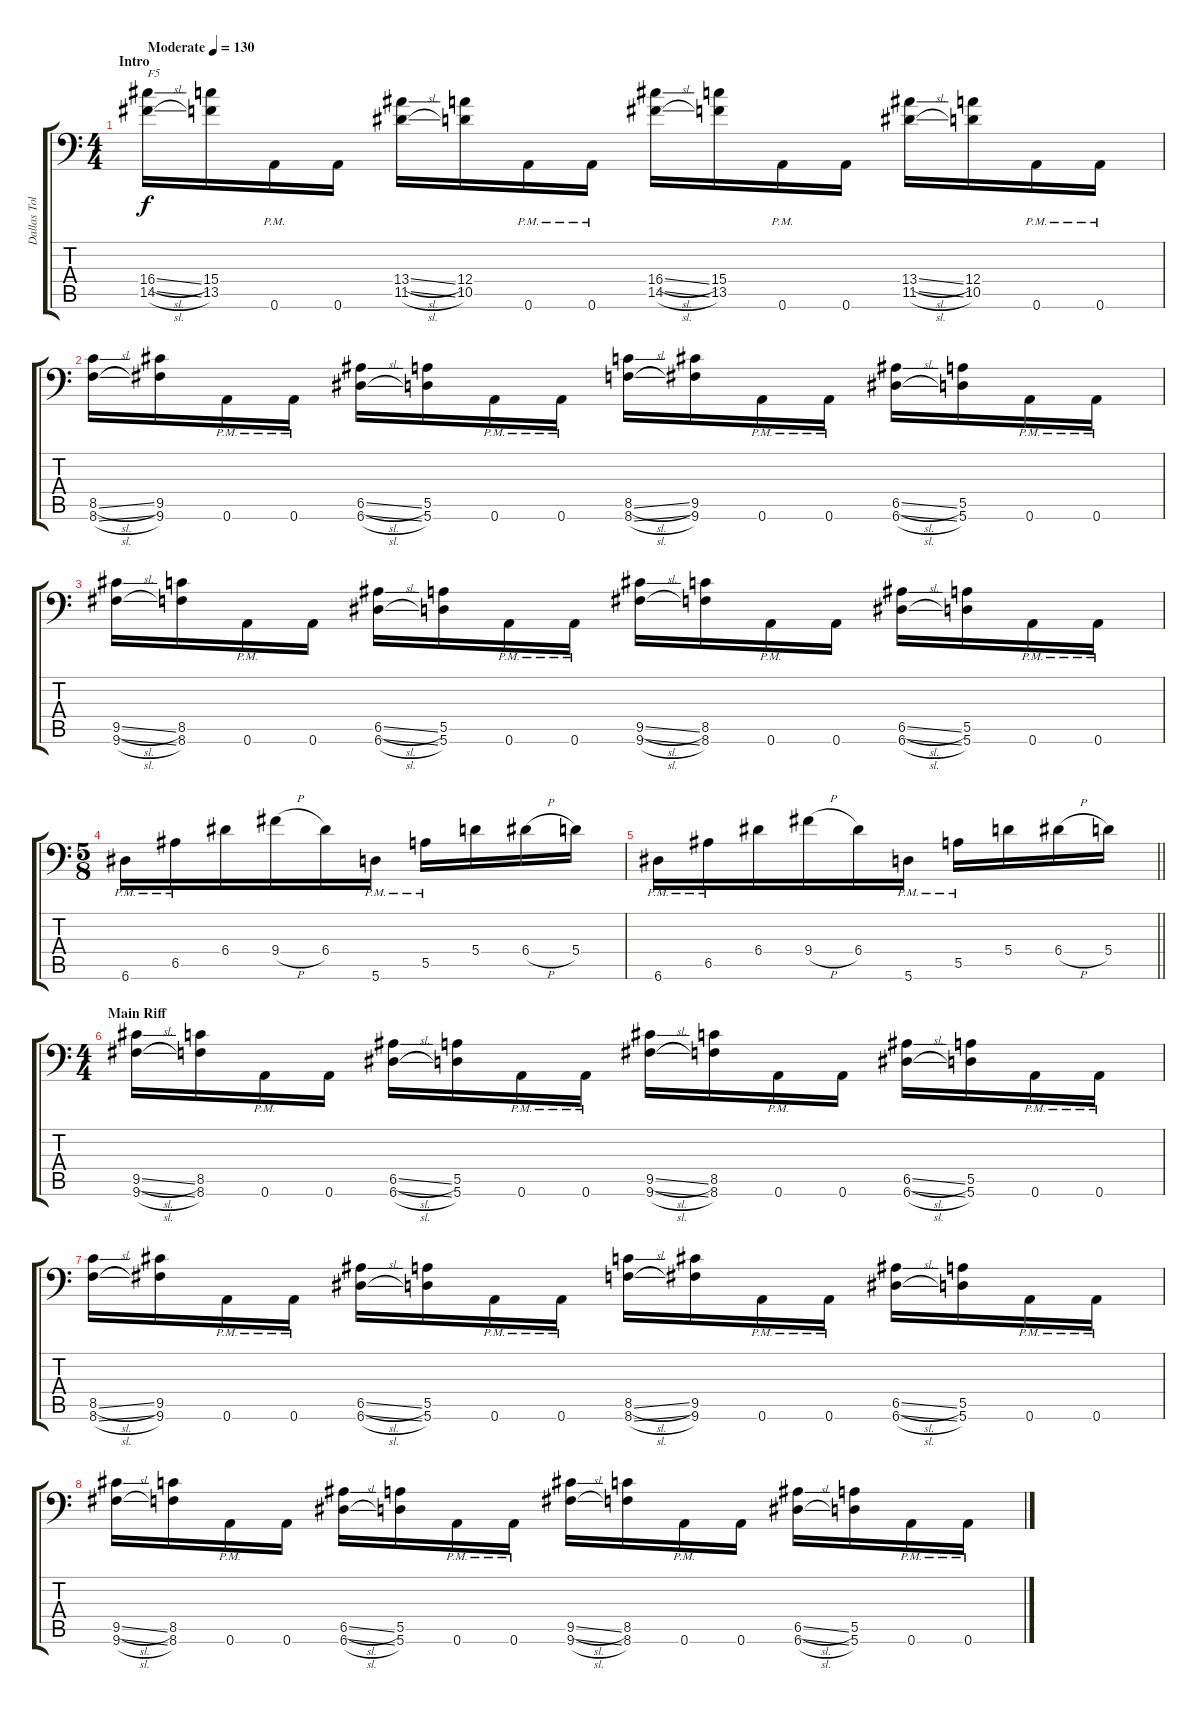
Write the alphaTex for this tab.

\track ("Dallas Toler-Wade " "Dallas Tol") {instrument distortionguitar}
\staff {score tabs}
\tuning (B3 Gb3 D3 A2 E2 A1) {hide}
\ts (4 4)
\section ("" "Intro")
\tempo (130 "Moderate")
\clef f4
\ks c
(16.4{sl} 14.5{sl}).16{txt "F5" dy f instrument distortionguitar} (15.4 13.5).16 0.6{pm}.16 0.6.16 (13.4{sl} 11.5{sl}).16 (12.4 10.5).16 0.6{pm}.16 0.6{pm}.16 (16.4{sl} 14.5{sl}).16 (15.4 13.5).16 0.6{pm}.16 0.6.16 (13.4{sl} 11.5{sl}).16 (12.4 10.5).16 0.6{pm}.16 0.6{pm}.16 |
(8.5{sl} 8.6{sl}).16 (9.5 9.6).16 0.6{pm}.16 0.6{pm}.16 (6.5{sl} 6.6{sl}).16 (5.5 5.6).16 0.6{pm}.16 0.6{pm}.16 (8.5{sl} 8.6{sl}).16 (9.5 9.6).16 0.6{pm}.16 0.6{pm}.16 (6.5{sl} 6.6{sl}).16 (5.5 5.6).16 0.6{pm}.16 0.6{pm}.16 |
(9.5{sl} 9.6{sl}).16 (8.5 8.6).16 0.6{pm}.16 0.6.16 (6.5{sl} 6.6{sl}).16 (5.5 5.6).16 0.6{pm}.16 0.6{pm}.16 (9.5{sl} 9.6{sl}).16 (8.5 8.6).16 0.6{pm}.16 0.6.16 (6.5{sl} 6.6{sl}).16 (5.5 5.6).16 0.6{pm}.16 0.6{pm}.16 |
\ts (5 8)
6.6{pm}.16 6.5{pm}.16 6.4.16 9.4{h}.16 6.4.16 5.6{pm}.16 5.5{pm}.16 5.4.16 6.4{h}.16 5.4.16 |
\barLineRight lightlight
6.6{pm}.16 6.5{pm}.16 6.4.16 9.4{h}.16 6.4.16 5.6{pm}.16 5.5{pm}.16 5.4.16 6.4{h}.16 5.4.16 |
\ts (4 4)
\section ("" "Main Riff ")
(9.5{sl} 9.6{sl}).16 (8.5 8.6).16 0.6{pm}.16 0.6.16 (6.5{sl} 6.6{sl}).16 (5.5 5.6).16 0.6{pm}.16 0.6{pm}.16 (9.5{sl} 9.6{sl}).16 (8.5 8.6).16 0.6{pm}.16 0.6.16 (6.5{sl} 6.6{sl}).16 (5.5 5.6).16 0.6{pm}.16 0.6{pm}.16 |
(8.5{sl} 8.6{sl}).16 (9.5 9.6).16 0.6{pm}.16 0.6{pm}.16 (6.5{sl} 6.6{sl}).16 (5.5 5.6).16 0.6{pm}.16 0.6{pm}.16 (8.5{sl} 8.6{sl}).16 (9.5 9.6).16 0.6{pm}.16 0.6{pm}.16 (6.5{sl} 6.6{sl}).16 (5.5 5.6).16 0.6{pm}.16 0.6{pm}.16 |
(9.5{sl} 9.6{sl}).16 (8.5 8.6).16 0.6{pm}.16 0.6.16 (6.5{sl} 6.6{sl}).16 (5.5 5.6).16 0.6{pm}.16 0.6{pm}.16 (9.5{sl} 9.6{sl}).16 (8.5 8.6).16 0.6{pm}.16 0.6.16 (6.5{sl} 6.6{sl}).16 (5.5 5.6).16 0.6{pm}.16 0.6{pm}.16
